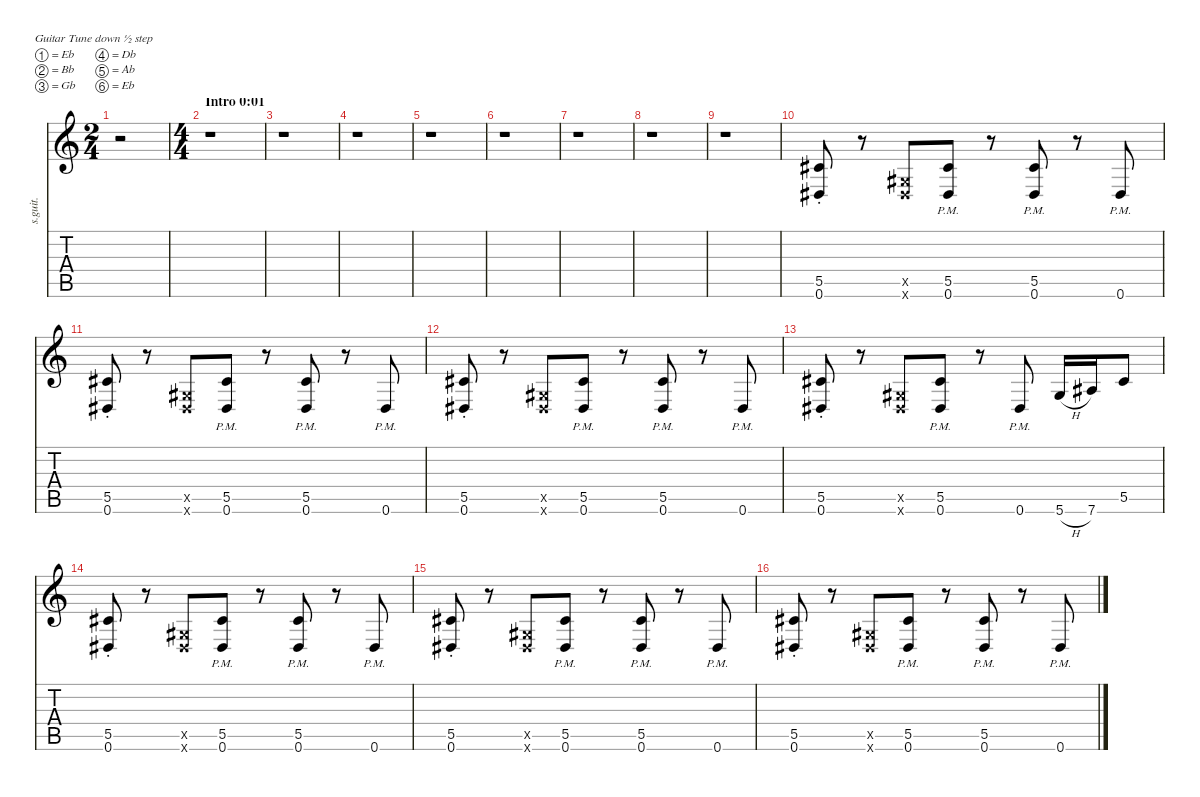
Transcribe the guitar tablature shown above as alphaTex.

\defaultSystemsLayout 4
\hideDynamics
\bracketExtendMode nobrackets
\track ("Jerry Cantrell - Rhythm Guitar" "s.guit.") {instrument distortionguitar}
\staff {score tabs}
\tuning (Eb4 Bb3 Gb3 Db3 Ab2 Eb2)
\ts (2 4)
\beaming (8 2 2 2 2)
\tempo (106 hide)
\clef g2
\ks c
r.2{dy f instrument distortionguitar} |
\ts (4 4)
\beaming (8 2 2 2 2)
\section ("" "Intro 0:01")
r.1 |
r.1 |
r.1 |
r.1 |
r.1 |
r.1 |
r.1 |
r.1 |
(5.5{st acc #} 0.6{st acc #}).8 r.8 (0.5{x acc #} 0.6{x acc #}).8 (5.5{pm acc #} 0.6{pm acc #}).8 r.8 (5.5{pm acc #} 0.6{pm acc #}).8 r.8 0.6{pm acc #}.8 |
(5.5{st acc #} 0.6{st acc #}).8 r.8 (0.5{x acc #} 0.6{x acc #}).8 (5.5{pm acc #} 0.6{pm acc #}).8 r.8 (5.5{pm acc #} 0.6{pm acc #}).8 r.8 0.6{pm acc #}.8 |
(5.5{st acc #} 0.6{st acc #}).8 r.8 (0.5{x acc #} 0.6{x acc #}).8 (5.5{pm acc #} 0.6{pm acc #}).8 r.8 (5.5{pm acc #} 0.6{pm acc #}).8 r.8 0.6{pm acc #}.8 |
(5.5{st acc #} 0.6{st acc #}).8 r.8 (0.5{x acc #} 0.6{x acc #}).8 (5.5{pm acc #} 0.6{pm acc #}).8 r.8 0.6{pm acc #}.8 5.6{h acc #}.16 7.6{acc #}.16 5.5{acc #}.8 |
(5.5{st acc #} 0.6{st acc #}).8 r.8 (0.5{x acc #} 0.6{x acc #}).8 (5.5{pm acc #} 0.6{pm acc #}).8 r.8 (5.5{pm acc #} 0.6{pm acc #}).8 r.8 0.6{pm acc #}.8 |
(5.5{st acc #} 0.6{st acc #}).8 r.8 (0.5{x acc #} 0.6{x acc #}).8 (5.5{pm acc #} 0.6{pm acc #}).8 r.8 (5.5{pm acc #} 0.6{pm acc #}).8 r.8 0.6{pm acc #}.8 |
(5.5{st acc #} 0.6{st acc #}).8 r.8 (0.5{x acc #} 0.6{x acc #}).8 (5.5{pm acc #} 0.6{pm acc #}).8 r.8 (5.5{pm acc #} 0.6{pm acc #}).8 r.8 0.6{pm acc #}.8
